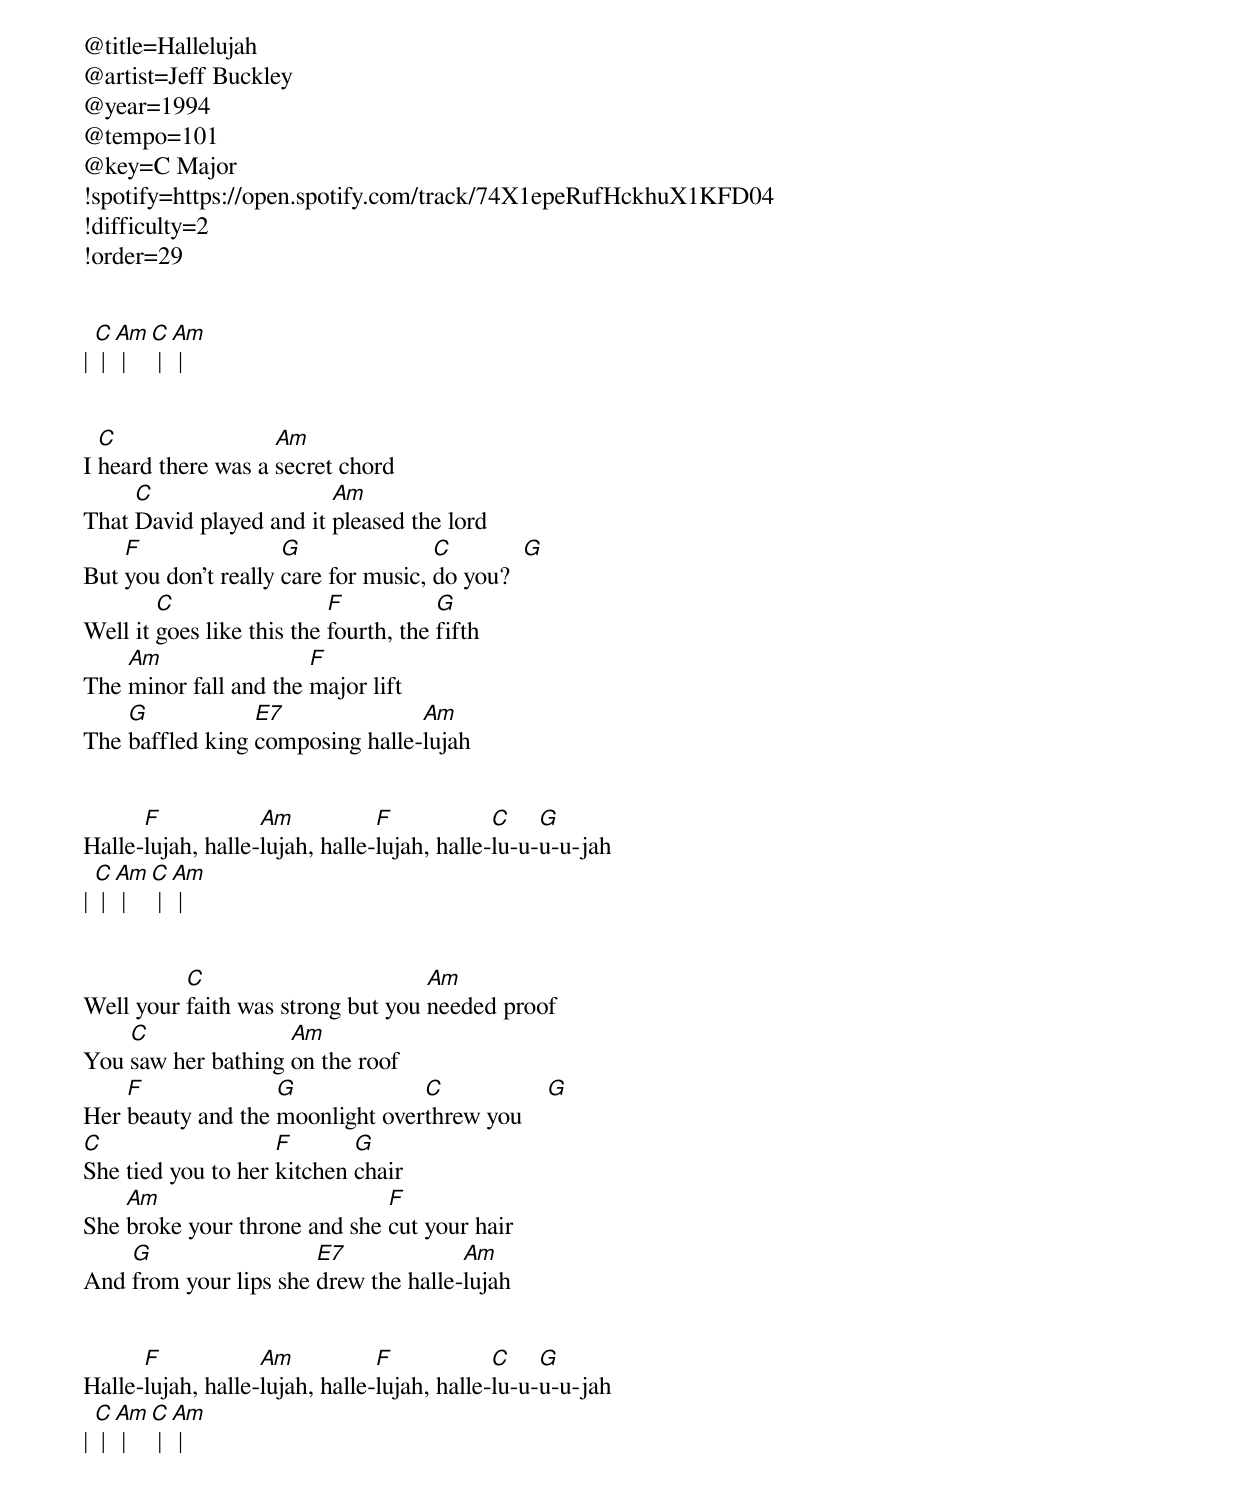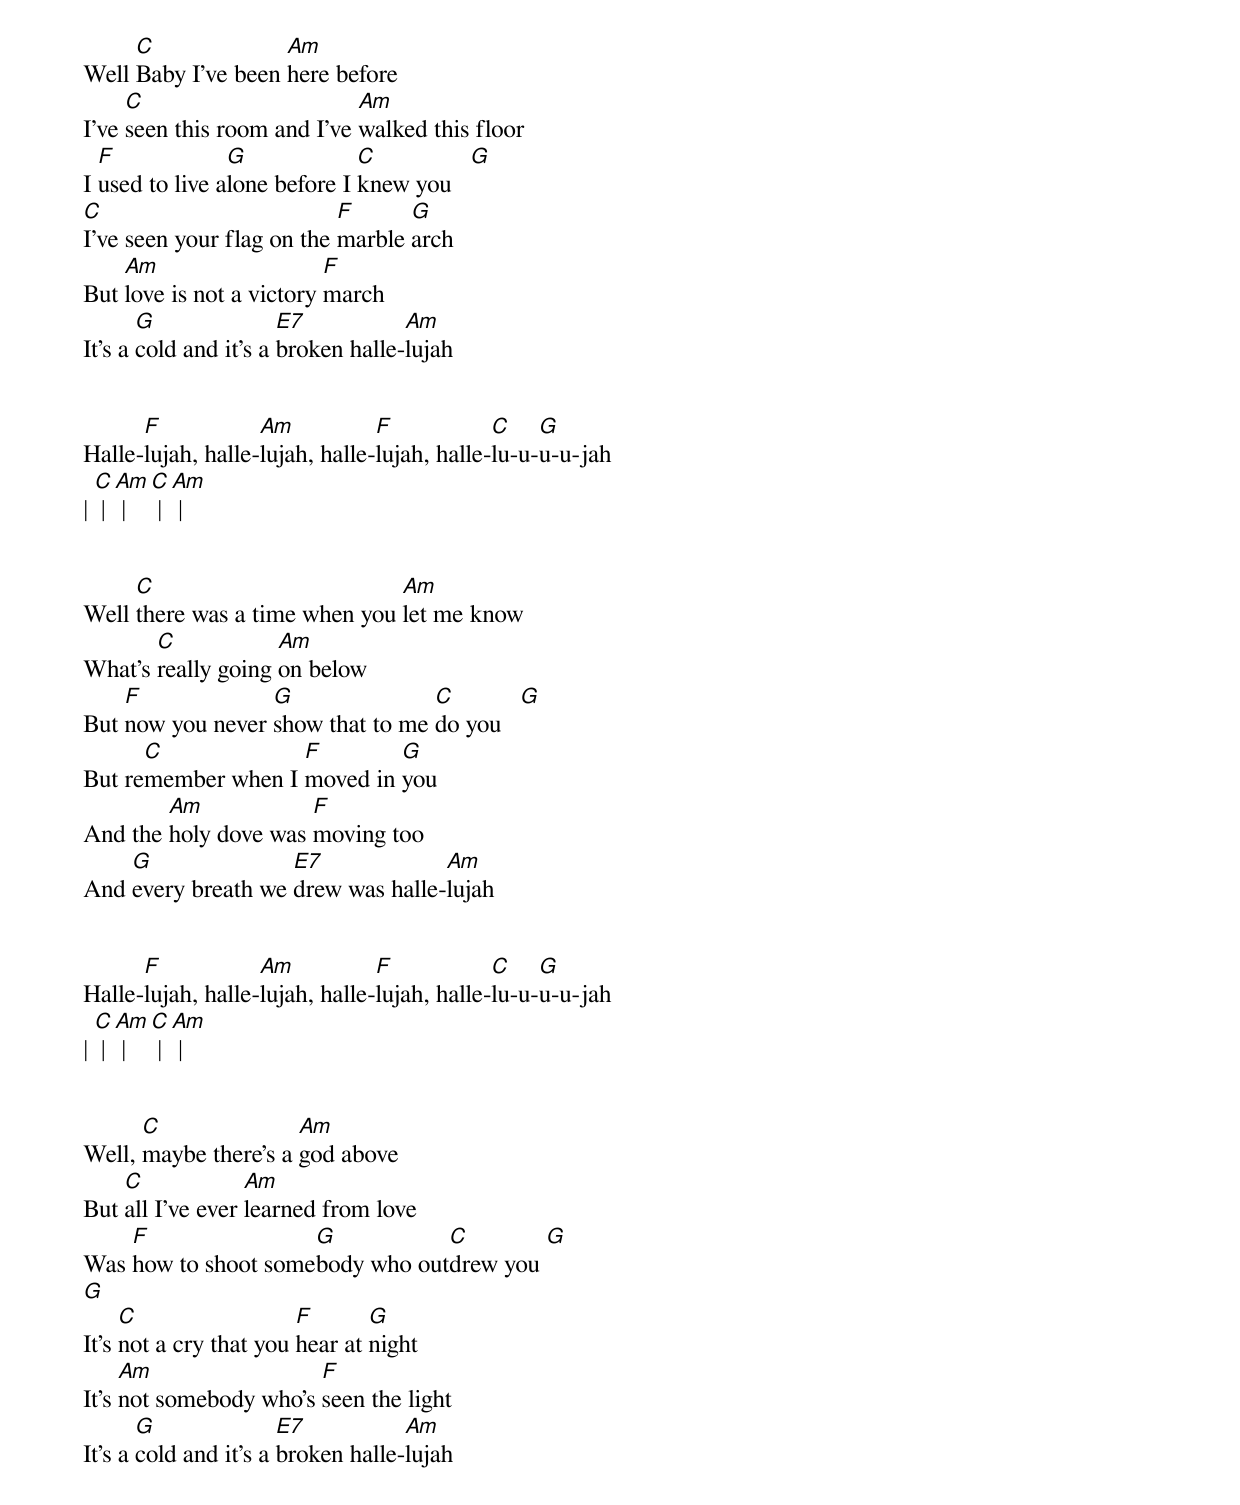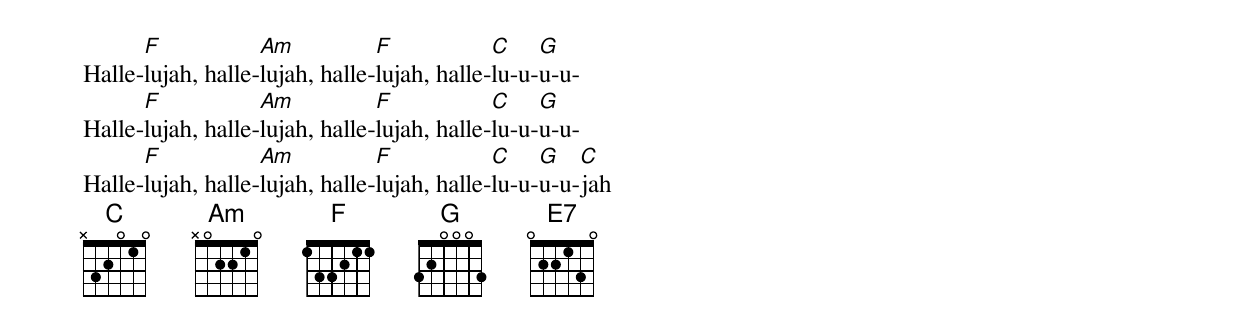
@title=Hallelujah
@artist=Jeff Buckley
@year=1994
@tempo=101
@key=C Major
!spotify=https://open.spotify.com/track/74X1epeRufHckhuX1KFD04
!difficulty=2
!order=29


| [C] | [Am] | [C] | [Am] |


I [C]heard there was a [Am]secret chord
That [C]David played and it [Am]pleased the lord
But [F]you don't really [G]care for music, [C]do you?  [G]
Well it [C]goes like this the [F]fourth, the [G]fifth
The [Am]minor fall and the [F]major lift
The [G]baffled king [E7]composing halle-[Am]lujah


Halle-[F]lujah, halle-[Am]lujah, halle-[F]lujah, halle-[C]lu-u-[G]u-u-jah
| [C] | [Am] | [C] | [Am] |


Well your [C]faith was strong but you [Am]needed proof
You [C]saw her bathing [Am]on the roof
Her [F]beauty and the [G]moonlight over[C]threw you    [G]
[C]She tied you to her [F]kitchen [G]chair
She [Am]broke your throne and she [F]cut your hair
And [G]from your lips she [E7]drew the halle-[Am]lujah


Halle-[F]lujah, halle-[Am]lujah, halle-[F]lujah, halle-[C]lu-u-[G]u-u-jah
| [C] | [Am] | [C] | [Am] |


Well [C]Baby I've been [Am]here before
I've [C]seen this room and I've [Am]walked this floor
I [F]used to live a[G]lone before I [C]knew you   [G]
[C]I've seen your flag on the [F]marble [G]arch
But [Am]love is not a victory [F]march
It's a [G]cold and it's a [E7]broken halle-[Am]lujah


Halle-[F]lujah, halle-[Am]lujah, halle-[F]lujah, halle-[C]lu-u-[G]u-u-jah
| [C] | [Am] | [C] | [Am] |


Well [C]there was a time when you [Am]let me know
What's [C]really going [Am]on below
But [F]now you never [G]show that to me [C]do you   [G]
But re[C]member when I [F]moved in [G]you
And the [Am]holy dove was [F]moving too
And [G]every breath we [E7]drew was halle-[Am]lujah


Halle-[F]lujah, halle-[Am]lujah, halle-[F]lujah, halle-[C]lu-u-[G]u-u-jah
| [C] | [Am] | [C] | [Am] |


Well, [C]maybe there's a [Am]god above
But [C]all I've ever [Am]learned from love
Was [F]how to shoot some[G]body who out[C]drew you [G]
[G]
It's [C]not a cry that you [F]hear at [G]night
It's [Am]not somebody who's [F]seen the light
It's a [G]cold and it's a [E7]broken halle-[Am]lujah

Halle-[F]lujah, halle-[Am]lujah, halle-[F]lujah, halle-[C]lu-u-[G]u-u-
Halle-[F]lujah, halle-[Am]lujah, halle-[F]lujah, halle-[C]lu-u-[G]u-u-
Halle-[F]lujah, halle-[Am]lujah, halle-[F]lujah, halle-[C]lu-u-[G]u-u-[C]jah
